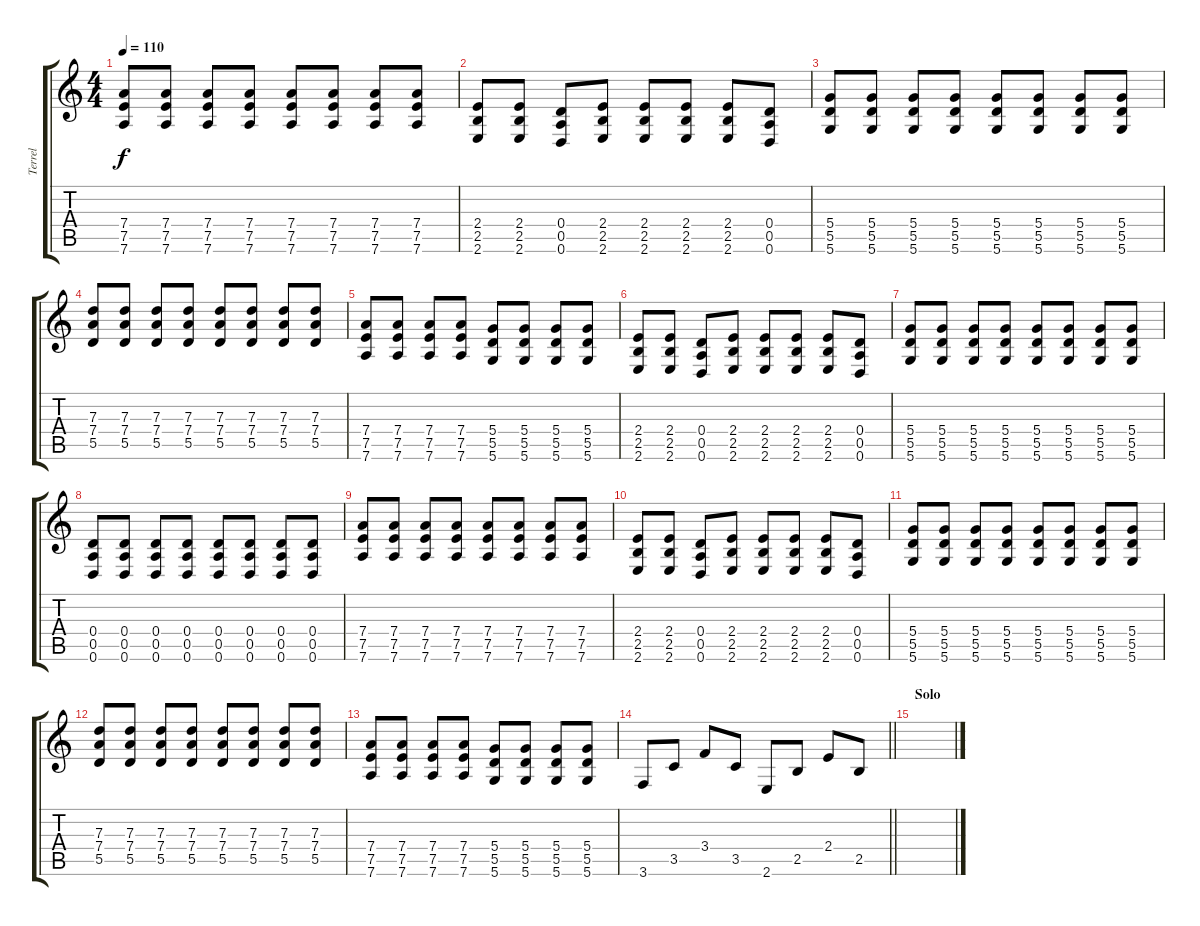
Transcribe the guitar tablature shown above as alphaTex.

\track ("Terrel" "Terrel") {instrument distortionguitar}
\staff {score tabs}
\tuning (E4 B3 G3 D3 A2 D2) {hide}
\ts (4 4)
\tempo 110
\clef g2
\ks c
(7.4 7.5 7.6).8{dy f} (7.4 7.5 7.6).8 (7.4 7.5 7.6).8 (7.4 7.5 7.6).8 (7.4 7.5 7.6).8 (7.4 7.5 7.6).8 (7.4 7.5 7.6).8 (7.4 7.5 7.6).8 |
(2.4 2.5 2.6).8 (2.4 2.5 2.6).8 (0.4 0.5 0.6).8 (2.4 2.5 2.6).8 (2.4 2.5 2.6).8 (2.4 2.5 2.6).8 (2.4 2.5 2.6).8 (0.4 0.5 0.6).8 |
(5.4 5.5 5.6).8 (5.4 5.5 5.6).8 (5.4 5.5 5.6).8 (5.4 5.5 5.6).8 (5.4 5.5 5.6).8 (5.4 5.5 5.6).8 (5.4 5.5 5.6).8 (5.4 5.5 5.6).8 |
(7.3 7.4 5.5).8 (7.3 7.4 5.5).8 (7.3 7.4 5.5).8 (7.3 7.4 5.5).8 (7.3 7.4 5.5).8 (7.3 7.4 5.5).8 (7.3 7.4 5.5).8 (7.3 7.4 5.5).8 |
(7.4 7.5 7.6).8 (7.4 7.5 7.6).8 (7.4 7.5 7.6).8 (7.4 7.5 7.6).8 (5.4 5.5 5.6).8 (5.4 5.5 5.6).8 (5.4 5.5 5.6).8 (5.4 5.5 5.6).8 |
(2.4 2.5 2.6).8 (2.4 2.5 2.6).8 (0.4 0.5 0.6).8 (2.4 2.5 2.6).8 (2.4 2.5 2.6).8 (2.4 2.5 2.6).8 (2.4 2.5 2.6).8 (0.4 0.5 0.6).8 |
(5.4 5.5 5.6).8 (5.4 5.5 5.6).8 (5.4 5.5 5.6).8 (5.4 5.5 5.6).8 (5.4 5.5 5.6).8 (5.4 5.5 5.6).8 (5.4 5.5 5.6).8 (5.4 5.5 5.6).8 |
(0.4 0.5 0.6).8 (0.4 0.5 0.6).8 (0.4 0.5 0.6).8 (0.4 0.5 0.6).8 (0.4 0.5 0.6).8 (0.4 0.5 0.6).8 (0.4 0.5 0.6).8 (0.4 0.5 0.6).8 |
(7.4 7.5 7.6).8 (7.4 7.5 7.6).8 (7.4 7.5 7.6).8 (7.4 7.5 7.6).8 (7.4 7.5 7.6).8 (7.4 7.5 7.6).8 (7.4 7.5 7.6).8 (7.4 7.5 7.6).8 |
(2.4 2.5 2.6).8 (2.4 2.5 2.6).8 (0.4 0.5 0.6).8 (2.4 2.5 2.6).8 (2.4 2.5 2.6).8 (2.4 2.5 2.6).8 (2.4 2.5 2.6).8 (0.4 0.5 0.6).8 |
(5.4 5.5 5.6).8 (5.4 5.5 5.6).8 (5.4 5.5 5.6).8 (5.4 5.5 5.6).8 (5.4 5.5 5.6).8 (5.4 5.5 5.6).8 (5.4 5.5 5.6).8 (5.4 5.5 5.6).8 |
(7.3 7.4 5.5).8 (7.3 7.4 5.5).8 (7.3 7.4 5.5).8 (7.3 7.4 5.5).8 (7.3 7.4 5.5).8 (7.3 7.4 5.5).8 (7.3 7.4 5.5).8 (7.3 7.4 5.5).8 |
(7.4 7.5 7.6).8 (7.4 7.5 7.6).8 (7.4 7.5 7.6).8 (7.4 7.5 7.6).8 (5.4 5.5 5.6).8 (5.4 5.5 5.6).8 (5.4 5.5 5.6).8 (5.4 5.5 5.6).8 |
\barLineRight lightlight
3.6.8 3.5.8 3.4.8 3.5.8 2.6.8 2.5.8 2.4.8 2.5.8 |
\section ("" "Solo")
